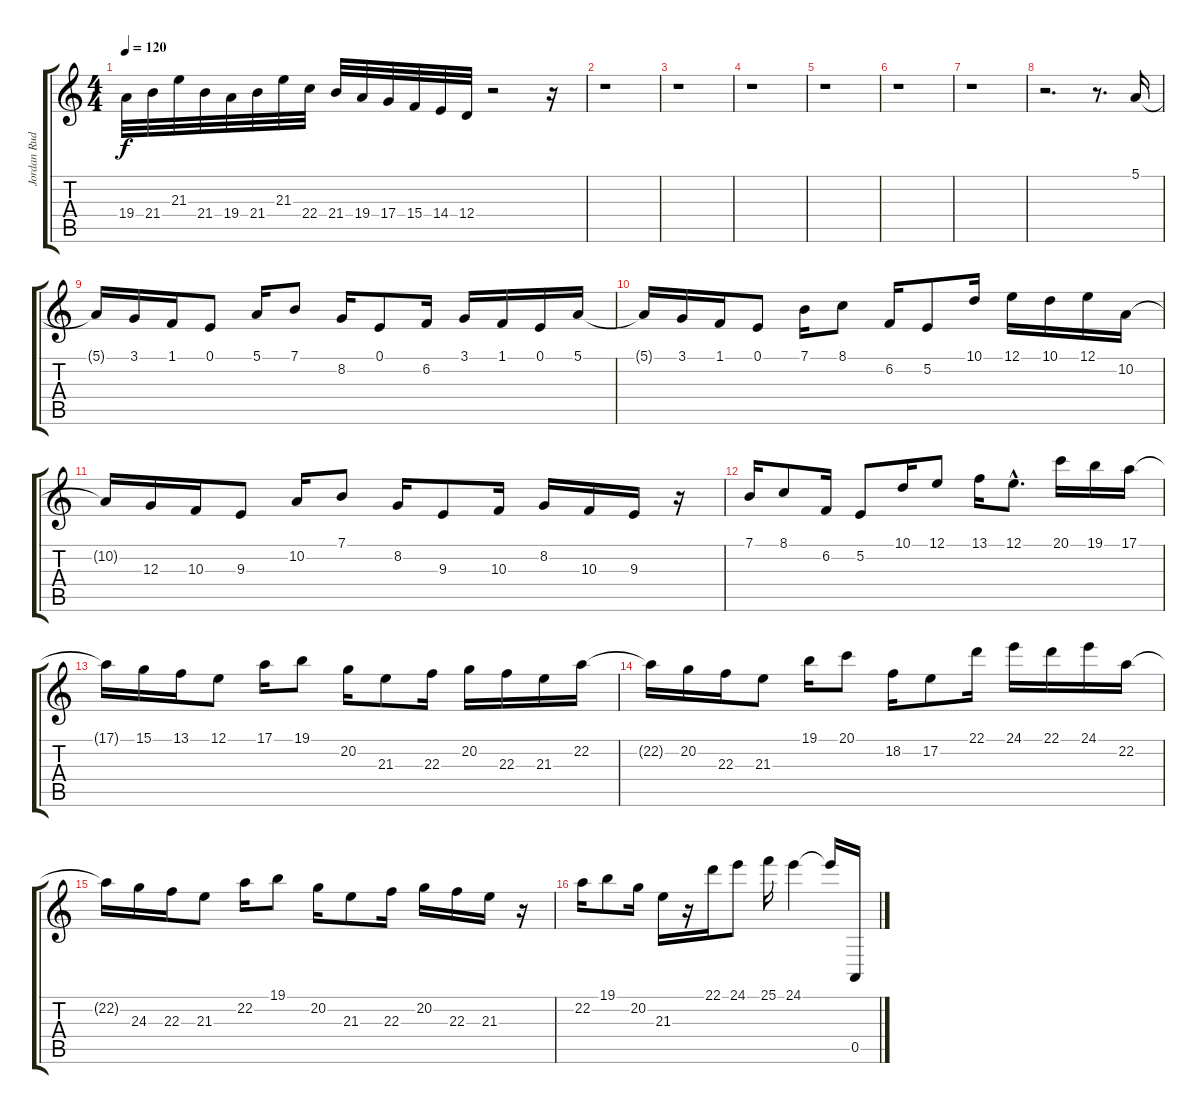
\track ("Jordan Rudess - Synthé 2" "Jordan Rud") {instrument stringensemble2}
\staff {score tabs}
\tuning (E4 B3 G3 D3 A2 E2) {hide}
\ts (4 4)
\tempo 120
\clef g2
\ks c
19.4.32{dy f} 21.4.32 21.3.32 21.4.32 19.4.32 21.4.32 21.3.32 22.4.32 21.4.32 19.4.32 17.4.32 15.4.32 14.4.32 12.4.32 r.2 r.16 |
r.1 |
r.1 |
r.1 |
r.1 |
r.1 |
r.1 |
r.2{d} r.8{d} 5.1.16{volume 6 instrument pad1newage} |
5.1{t}.16 3.1.16 1.1.16 0.1.8 5.1.16 7.1.8 8.2.16 0.1.8 6.2.16 3.1.16 1.1.16 0.1.16 5.1.16 |
5.1{t}.16 3.1.16 1.1.16 0.1.8 7.1.16 8.1.8 6.2.16 5.2.8 10.1.16 12.1.16 10.1.16 12.1.16 10.2.16 |
10.2{t}.16 12.3.16 10.3.16 9.3.8 10.2.16 7.1.8 8.2.16 9.3.8 10.3.16 8.2.16 10.3.16 9.3.16 r.16 |
7.1.16 8.1.8 6.2.16 5.2.8 10.1.16 12.1.8 13.1.16 12.1{hac}.8{d} 20.1.16 19.1.16 17.1.16 |
17.1{t}.16 15.1.16 13.1.16 12.1.8 17.1.16 19.1.8 20.2.16 21.3.8 22.3.16 20.2.16 22.3.16 21.3.16 22.2.16 |
22.2{t}.16 20.2.16 22.3.16 21.3.8 19.1.16 20.1.8 18.2.16 17.2.8 22.1.16 24.1.16 22.1.16 24.1.16 22.2.16 |
22.2{t}.16 24.3.16 22.3.16 21.3.8 22.2.16 19.1.8 20.2.16 21.3.8 22.3.16 20.2.16 22.3.16 21.3.16 r.16 |
22.2.16 19.1.8 20.2.16 21.3.16 r.16 22.1.16 24.1.8 25.1.16 24.1.4 24.1{t}.16 0.5.16{volume 8}
